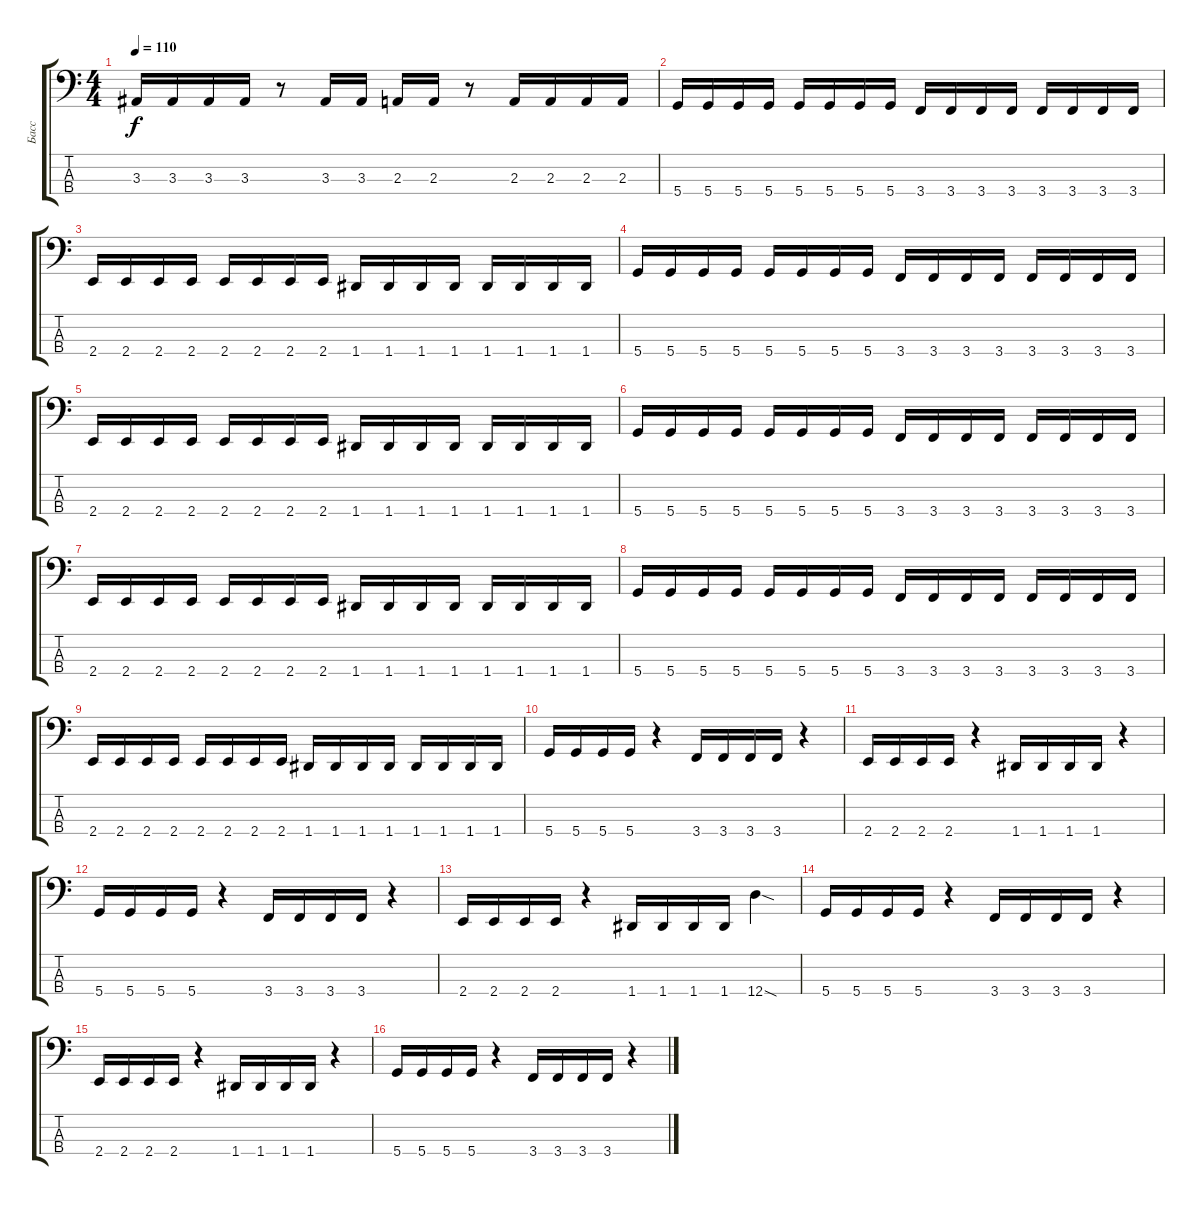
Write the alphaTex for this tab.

\track ("Басс" "Басс") {instrument electricbassfinger}
\staff {score tabs}
\tuning (F2 C2 G1 D1) {hide}
\ts (4 4)
\tempo 110
\clef f4
\ks c
3.3.16{dy f} 3.3.16 3.3.16 3.3.16 r.8 3.3.16 3.3.16 2.3.16 2.3.16 r.8 2.3.16 2.3.16 2.3.16 2.3.16 |
5.4.16 5.4.16 5.4.16 5.4.16 5.4.16 5.4.16 5.4.16 5.4.16 3.4.16 3.4.16 3.4.16 3.4.16 3.4.16 3.4.16 3.4.16 3.4.16 |
2.4.16 2.4.16 2.4.16 2.4.16 2.4.16 2.4.16 2.4.16 2.4.16 1.4.16 1.4.16 1.4.16 1.4.16 1.4.16 1.4.16 1.4.16 1.4.16 |
5.4.16 5.4.16 5.4.16 5.4.16 5.4.16 5.4.16 5.4.16 5.4.16 3.4.16 3.4.16 3.4.16 3.4.16 3.4.16 3.4.16 3.4.16 3.4.16 |
2.4.16 2.4.16 2.4.16 2.4.16 2.4.16 2.4.16 2.4.16 2.4.16 1.4.16 1.4.16 1.4.16 1.4.16 1.4.16 1.4.16 1.4.16 1.4.16 |
5.4.16 5.4.16 5.4.16 5.4.16 5.4.16 5.4.16 5.4.16 5.4.16 3.4.16 3.4.16 3.4.16 3.4.16 3.4.16 3.4.16 3.4.16 3.4.16 |
2.4.16 2.4.16 2.4.16 2.4.16 2.4.16 2.4.16 2.4.16 2.4.16 1.4.16 1.4.16 1.4.16 1.4.16 1.4.16 1.4.16 1.4.16 1.4.16 |
5.4.16 5.4.16 5.4.16 5.4.16 5.4.16 5.4.16 5.4.16 5.4.16 3.4.16 3.4.16 3.4.16 3.4.16 3.4.16 3.4.16 3.4.16 3.4.16 |
2.4.16 2.4.16 2.4.16 2.4.16 2.4.16 2.4.16 2.4.16 2.4.16 1.4.16 1.4.16 1.4.16 1.4.16 1.4.16 1.4.16 1.4.16 1.4.16 |
5.4.16 5.4.16 5.4.16 5.4.16 r.4 3.4.16 3.4.16 3.4.16 3.4.16 r.4 |
2.4.16 2.4.16 2.4.16 2.4.16 r.4 1.4.16 1.4.16 1.4.16 1.4.16 r.4 |
5.4.16 5.4.16 5.4.16 5.4.16 r.4 3.4.16 3.4.16 3.4.16 3.4.16 r.4 |
2.4.16 2.4.16 2.4.16 2.4.16 r.4 1.4.16 1.4.16 1.4.16 1.4.16 12.4{sod}.4 |
5.4.16 5.4.16 5.4.16 5.4.16 r.4 3.4.16 3.4.16 3.4.16 3.4.16 r.4 |
2.4.16 2.4.16 2.4.16 2.4.16 r.4 1.4.16 1.4.16 1.4.16 1.4.16 r.4 |
5.4.16 5.4.16 5.4.16 5.4.16 r.4 3.4.16 3.4.16 3.4.16 3.4.16 r.4
